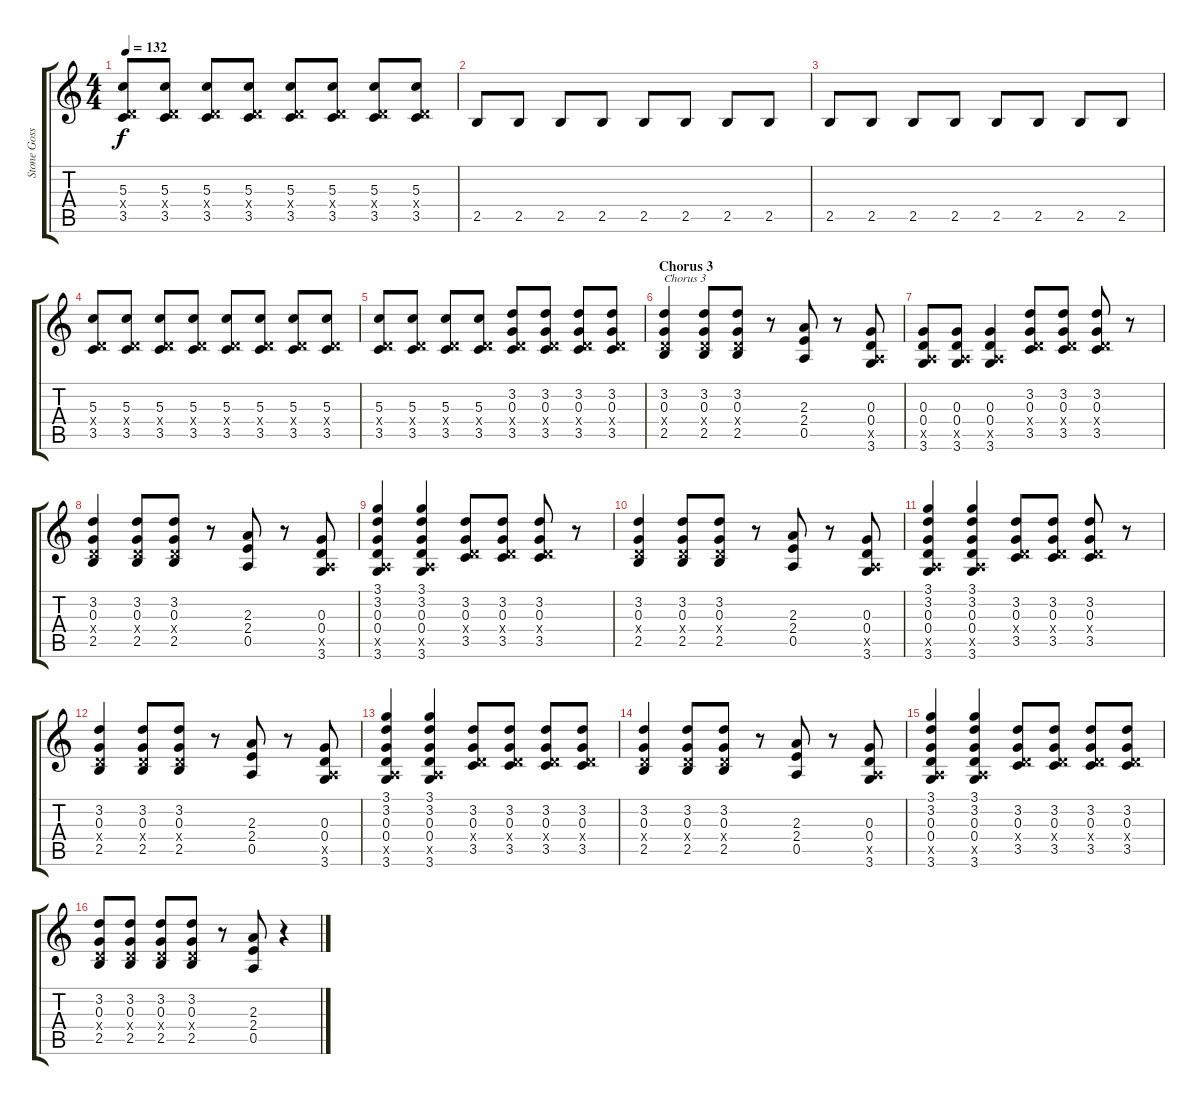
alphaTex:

\track ("Stone Gossard" "Stone Goss") {instrument distortionguitar}
\staff {score tabs}
\tuning (E4 B3 G3 D3 A2 E2) {hide}
\ts (4 4)
\tempo 132
\clef g2
\ks c
(5.3 0.4{x} 3.5).8{dy f} (5.3 0.4{x} 3.5).8 (5.3 0.4{x} 3.5).8 (5.3 0.4{x} 3.5).8 (5.3 0.4{x} 3.5).8 (5.3 0.4{x} 3.5).8 (5.3 0.4{x} 3.5).8 (5.3 0.4{x} 3.5).8 |
2.5.8 2.5.8 2.5.8 2.5.8 2.5.8 2.5.8 2.5.8 2.5.8 |
2.5.8 2.5.8 2.5.8 2.5.8 2.5.8 2.5.8 2.5.8 2.5.8 |
(5.3 0.4{x} 3.5).8 (5.3 0.4{x} 3.5).8 (5.3 0.4{x} 3.5).8 (5.3 0.4{x} 3.5).8 (5.3 0.4{x} 3.5).8 (5.3 0.4{x} 3.5).8 (5.3 0.4{x} 3.5).8 (5.3 0.4{x} 3.5).8 |
(5.3 0.4{x} 3.5).8 (5.3 0.4{x} 3.5).8 (5.3 0.4{x} 3.5).8 (5.3 0.4{x} 3.5).8 (3.2 0.3 0.4{x} 3.5).8 (3.2 0.3 0.4{x} 3.5).8 (3.2 0.3 0.4{x} 3.5).8 (3.2 0.3 0.4{x} 3.5).8 |
\section ("" "Chorus 3")
(3.2 0.3 0.4{x} 2.5).4{txt "Chorus 3"} (3.2 0.3 0.4{x} 2.5).8 (3.2 0.3 0.4{x} 2.5).8 r.8 (2.3 2.4 0.5).8 r.8 (0.3 0.4 0.5{x} 3.6).8 |
(0.3 0.4 0.5{x} 3.6).8 (0.3 0.4 0.5{x} 3.6).8 (0.3 0.4 0.5{x} 3.6).4 (3.2 0.3 0.4{x} 3.5).8 (3.2 0.3 0.4{x} 3.5).8 (3.2 0.3 0.4{x} 3.5).8 r.8 |
(3.2 0.3 0.4{x} 2.5).4 (3.2 0.3 0.4{x} 2.5).8 (3.2 0.3 0.4{x} 2.5).8 r.8 (2.3 2.4 0.5).8 r.8 (0.3 0.4 0.5{x} 3.6).8 |
(3.1 3.2 0.3 0.4 0.5{x} 3.6).4 (3.1 3.2 0.3 0.4 0.5{x} 3.6).4 (3.2 0.3 0.4{x} 3.5).8 (3.2 0.3 0.4{x} 3.5).8 (3.2 0.3 0.4{x} 3.5).8 r.8 |
(3.2 0.3 0.4{x} 2.5).4 (3.2 0.3 0.4{x} 2.5).8 (3.2 0.3 0.4{x} 2.5).8 r.8 (2.3 2.4 0.5).8 r.8 (0.3 0.4 0.5{x} 3.6).8 |
(3.1 3.2 0.3 0.4 0.5{x} 3.6).4 (3.1 3.2 0.3 0.4 0.5{x} 3.6).4 (3.2 0.3 0.4{x} 3.5).8 (3.2 0.3 0.4{x} 3.5).8 (3.2 0.3 0.4{x} 3.5).8 r.8 |
(3.2 0.3 0.4{x} 2.5).4 (3.2 0.3 0.4{x} 2.5).8 (3.2 0.3 0.4{x} 2.5).8 r.8 (2.3 2.4 0.5).8 r.8 (0.3 0.4 0.5{x} 3.6).8 |
(3.1 3.2 0.3 0.4 0.5{x} 3.6).4 (3.1 3.2 0.3 0.4 0.5{x} 3.6).4 (3.2 0.3 0.4{x} 3.5).8 (3.2 0.3 0.4{x} 3.5).8 (3.2 0.3 0.4{x} 3.5).8 (3.2 0.3 0.4{x} 3.5).8 |
(3.2 0.3 0.4{x} 2.5).4 (3.2 0.3 0.4{x} 2.5).8 (3.2 0.3 0.4{x} 2.5).8 r.8 (2.3 2.4 0.5).8 r.8 (0.3 0.4 0.5{x} 3.6).8 |
(3.1 3.2 0.3 0.4 0.5{x} 3.6).4 (3.1 3.2 0.3 0.4 0.5{x} 3.6).4 (3.2 0.3 0.4{x} 3.5).8 (3.2 0.3 0.4{x} 3.5).8 (3.2 0.3 0.4{x} 3.5).8 (3.2 0.3 0.4{x} 3.5).8 |
(3.2 0.3 0.4{x} 2.5).8 (3.2 0.3 0.4{x} 2.5).8 (3.2 0.3 0.4{x} 2.5).8 (3.2 0.3 0.4{x} 2.5).8 r.8 (2.3 2.4 0.5).8 r.4
